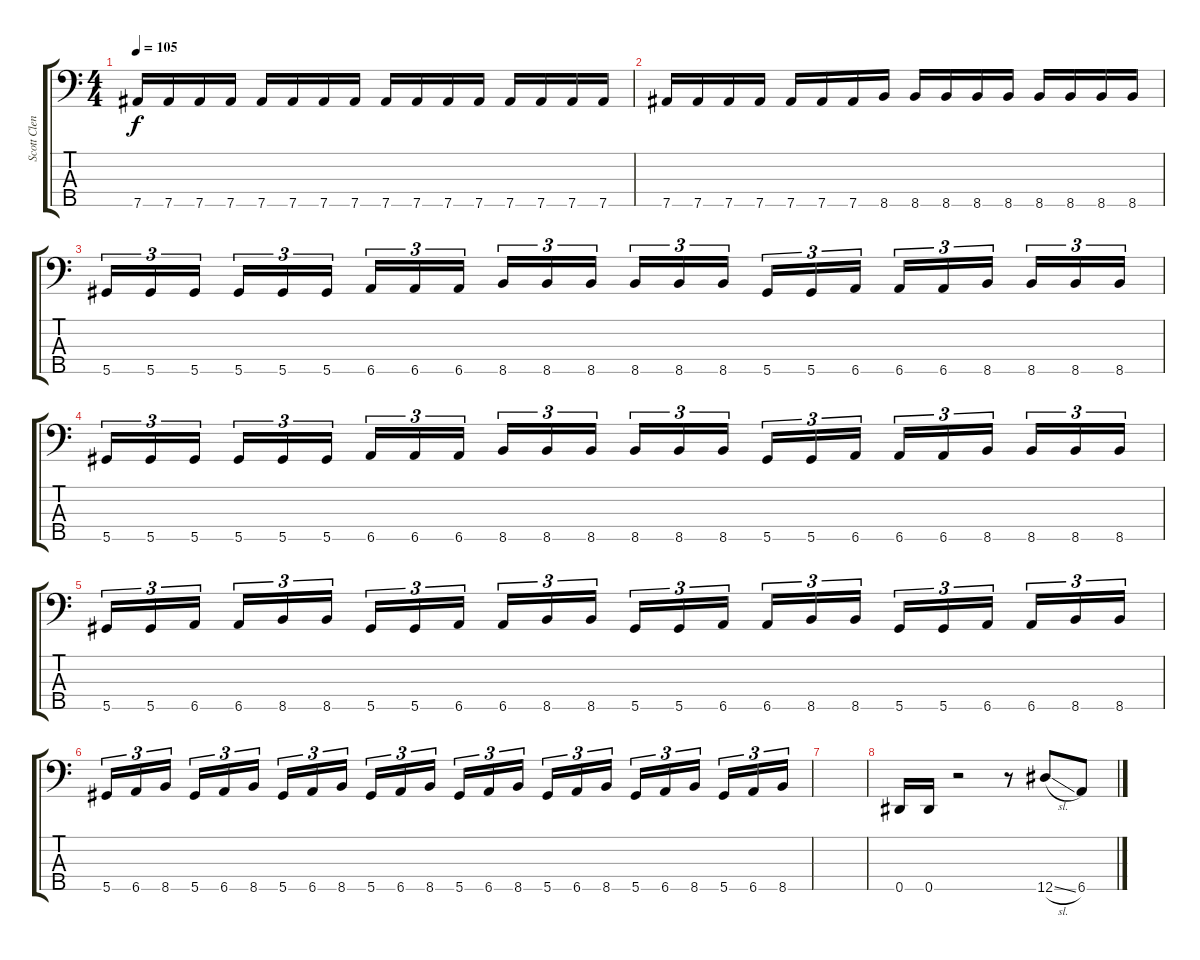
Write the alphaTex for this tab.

\track ("Scott Clendenin" "Scott Clen") {instrument electricbasspick}
\staff {score tabs}
\tuning (Bb2 Gb2 Db2 Ab1 Eb1) {hide}
\ts (4 4)
\tempo 105
\clef f4
\ks c
7.5.16{dy f} 7.5.16 7.5.16 7.5.16 7.5.16 7.5.16 7.5.16 7.5.16 7.5.16 7.5.16 7.5.16 7.5.16 7.5.16 7.5.16 7.5.16 7.5.16 |
7.5.16 7.5.16 7.5.16 7.5.16 7.5.16 7.5.16 7.5.16 8.5.16 8.5.16 8.5.16 8.5.16 8.5.16 8.5.16 8.5.16 8.5.16 8.5.16 |
5.5.16{tu (3 2)} 5.5.16{tu (3 2)} 5.5.16{tu (3 2)} 5.5.16{tu (3 2)} 5.5.16{tu (3 2)} 5.5.16{tu (3 2)} 6.5.16{tu (3 2)} 6.5.16{tu (3 2)} 6.5.16{tu (3 2)} 8.5.16{tu (3 2)} 8.5.16{tu (3 2)} 8.5.16{tu (3 2)} 8.5.16{tu (3 2)} 8.5.16{tu (3 2)} 8.5.16{tu (3 2)} 5.5.16{tu (3 2)} 5.5.16{tu (3 2)} 6.5.16{tu (3 2)} 6.5.16{tu (3 2)} 6.5.16{tu (3 2)} 8.5.16{tu (3 2)} 8.5.16{tu (3 2)} 8.5.16{tu (3 2)} 8.5.16{tu (3 2)} |
5.5.16{tu (3 2)} 5.5.16{tu (3 2)} 5.5.16{tu (3 2)} 5.5.16{tu (3 2)} 5.5.16{tu (3 2)} 5.5.16{tu (3 2)} 6.5.16{tu (3 2)} 6.5.16{tu (3 2)} 6.5.16{tu (3 2)} 8.5.16{tu (3 2)} 8.5.16{tu (3 2)} 8.5.16{tu (3 2)} 8.5.16{tu (3 2)} 8.5.16{tu (3 2)} 8.5.16{tu (3 2)} 5.5.16{tu (3 2)} 5.5.16{tu (3 2)} 6.5.16{tu (3 2)} 6.5.16{tu (3 2)} 6.5.16{tu (3 2)} 8.5.16{tu (3 2)} 8.5.16{tu (3 2)} 8.5.16{tu (3 2)} 8.5.16{tu (3 2)} |
5.5.16{tu (3 2)} 5.5.16{tu (3 2)} 6.5.16{tu (3 2)} 6.5.16{tu (3 2)} 8.5.16{tu (3 2)} 8.5.16{tu (3 2)} 5.5.16{tu (3 2)} 5.5.16{tu (3 2)} 6.5.16{tu (3 2)} 6.5.16{tu (3 2)} 8.5.16{tu (3 2)} 8.5.16{tu (3 2)} 5.5.16{tu (3 2)} 5.5.16{tu (3 2)} 6.5.16{tu (3 2)} 6.5.16{tu (3 2)} 8.5.16{tu (3 2)} 8.5.16{tu (3 2)} 5.5.16{tu (3 2)} 5.5.16{tu (3 2)} 6.5.16{tu (3 2)} 6.5.16{tu (3 2)} 8.5.16{tu (3 2)} 8.5.16{tu (3 2)} |
5.5.16{tu (3 2)} 6.5.16{tu (3 2)} 8.5.16{tu (3 2)} 5.5.16{tu (3 2)} 6.5.16{tu (3 2)} 8.5.16{tu (3 2)} 5.5.16{tu (3 2)} 6.5.16{tu (3 2)} 8.5.16{tu (3 2)} 5.5.16{tu (3 2)} 6.5.16{tu (3 2)} 8.5.16{tu (3 2)} 5.5.16{tu (3 2)} 6.5.16{tu (3 2)} 8.5.16{tu (3 2)} 5.5.16{tu (3 2)} 6.5.16{tu (3 2)} 8.5.16{tu (3 2)} 5.5.16{tu (3 2)} 6.5.16{tu (3 2)} 8.5.16{tu (3 2)} 5.5.16{tu (3 2)} 6.5.16{tu (3 2)} 8.5.16{tu (3 2)} |
|
0.5.16 0.5.16 r.2 r.8 12.5{sl}.8 6.5.8
